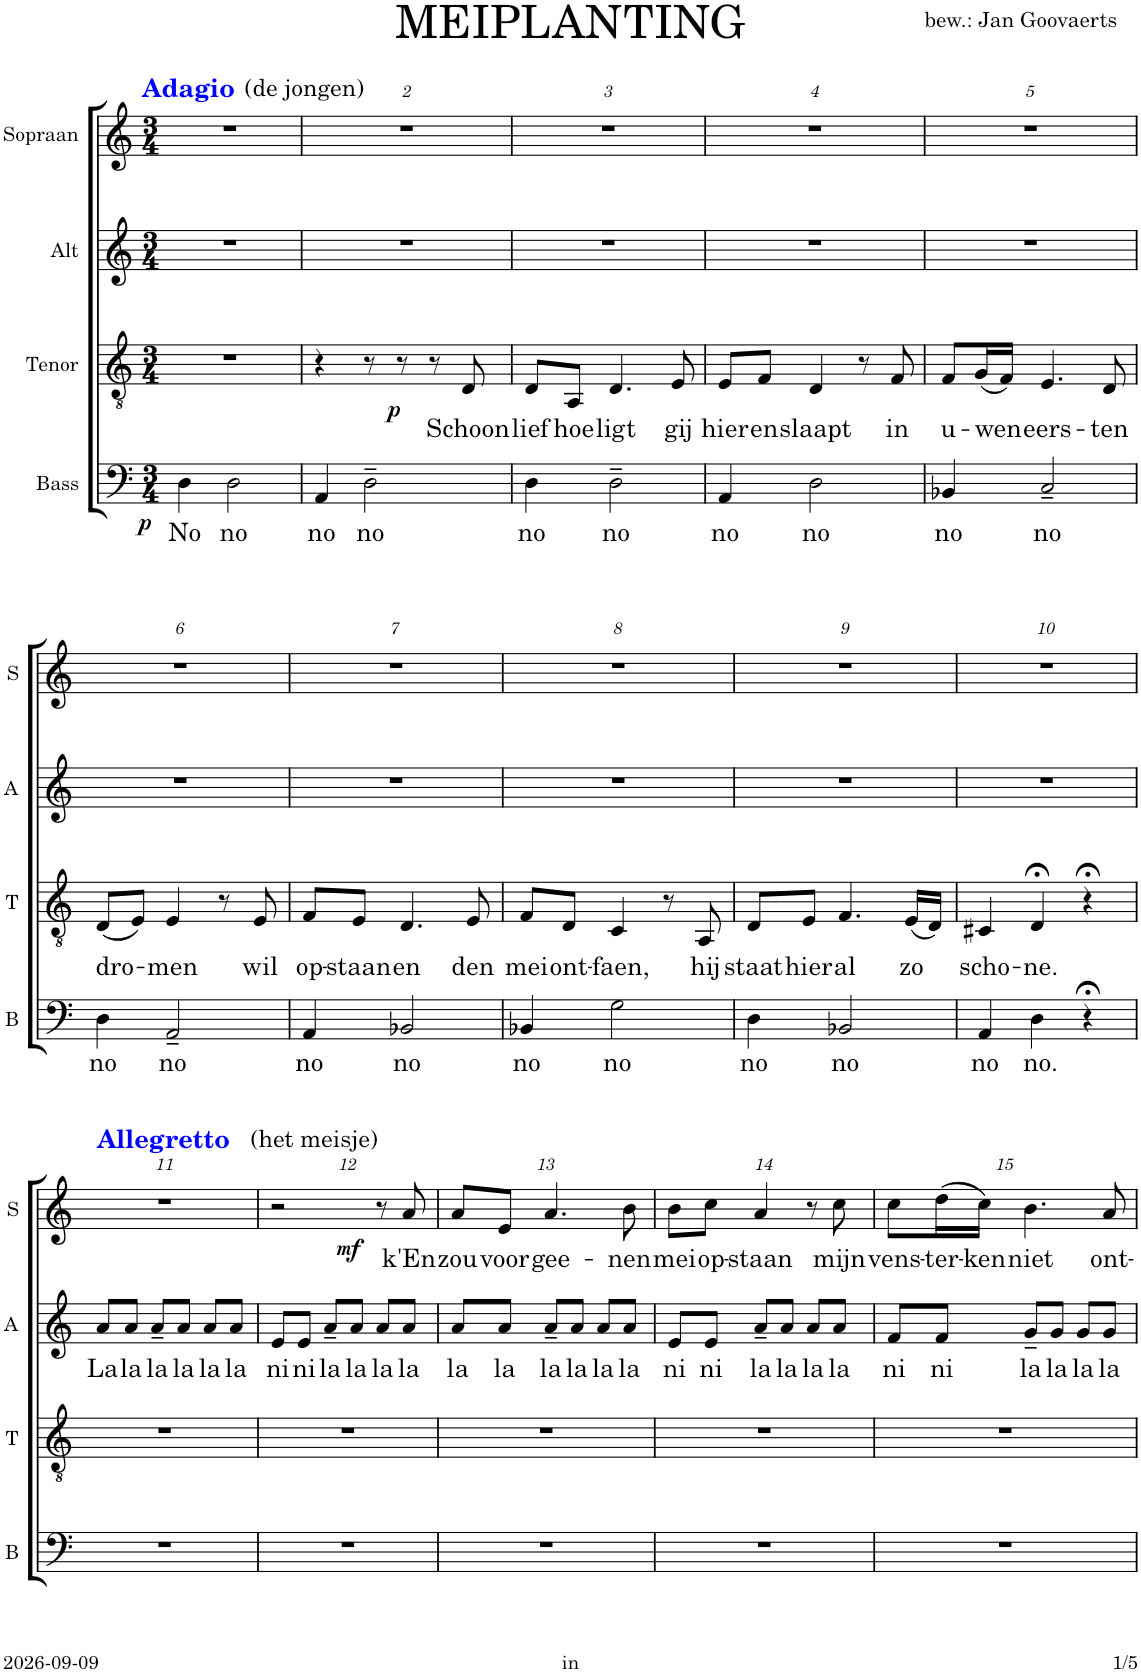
**kern	**text	**dynam	**kern	**text	**dynam	**kern	**text	**kern	**text	**dynam
*part4	*part4	*part4	*part3	*part3	*part3	*part2	*part2	*part1	*part1	*part1
*staff4	*staff4	*staff4	*staff3	*staff3	*staff3	*staff2	*staff2	*staff1	*staff1	*staff1
*I"Bass	*	*	*I"Tenor	*	*	*I"Alt	*	*I"Sopraan	*	*
*I'B	*	*	*I'T	*	*	*I'A	*	*I'S	*	*
*clefF4	*	*	*clefGv2	*	*	*clefG2	*	*clefG2	*	*
*k[]	*	*	*k[]	*	*	*k[]	*	*k[]	*	*
*M3/4	*	*	*M3/4	*	*	*M3/4	*	*M3/4	*	*
=1	=1	=1	=1	=1	=1	=1	=1	=1	=1	=1
!	!	!	!	!	!	!	!	!LO:TX:a:B:color=#0000FF:t=Adagio	!	!
!	!	!	!	!	!	!	!	!LO:TX:a:t=(de jongen)	!	!
!	!LO:LY:b	!LO:DY:b	!	!	!	!	!	!	!	!
4D\	No	p	2.r	.	.	2.r	.	2.r	.	.
!	!LO:LY:b	!	!	!	!	!	!	!	!	!
2D\	no	.	.	.	.	.	.	.	.	.
=2	=2	=2	=2	=2	=2	=2	=2	=2	=2	=2
!	!LO:LY:b	!	!	!	!	!	!	!	!	!
4AA/	no	.	4r	.	.	2.r	.	2.r	.	.
!	!LO:LY:b	!	!	!	!	!	!	!	!	!
2D~\	no	.	8r	.	.	.	.	.	.	.
.	.	.	8r	.	.	.	.	.	.	.
!	!	!	!	!	!LO:DY:b	!	!	!	!	!
.	.	.	8r	.	p	.	.	.	.	.
!	!	!	!	!LO:LY:b	!	!	!	!	!	!
.	.	.	8D/	Schoon	.	.	.	.	.	.
=3	=3	=3	=3	=3	=3	=3	=3	=3	=3	=3
!	!LO:LY:b	!	!	!LO:LY:b	!	!	!	!	!	!
4D\	no	.	8D/L	lief	.	2.r	.	2.r	.	.
!	!	!	!	!LO:LY:b	!	!	!	!	!	!
.	.	.	8AA/J	hoe	.	.	.	.	.	.
!	!LO:LY:b	!	!	!LO:LY:b	!	!	!	!	!	!
2D~\	no	.	4.D/	ligt	.	.	.	.	.	.
!	!	!	!	!LO:LY:b	!	!	!	!	!	!
.	.	.	8E/	gij	.	.	.	.	.	.
=4	=4	=4	=4	=4	=4	=4	=4	=4	=4	=4
!	!LO:LY:b	!	!	!LO:LY:b	!	!	!	!	!	!
4AA/	no	.	8E/L	hier	.	2.r	.	2.r	.	.
!	!	!	!	!LO:LY:b	!	!	!	!	!	!
.	.	.	8F/J	en	.	.	.	.	.	.
!	!LO:LY:b	!	!	!LO:LY:b	!	!	!	!	!	!
2D\	no	.	4D/	slaapt	.	.	.	.	.	.
.	.	.	8r	.	.	.	.	.	.	.
!	!	!	!	!LO:LY:b	!	!	!	!	!	!
.	.	.	8F/	in	.	.	.	.	.	.
=5	=5	=5	=5	=5	=5	=5	=5	=5	=5	=5
!	!LO:LY:b	!	!	!LO:LY:b	!	!	!	!	!	!
4BB-X/	no	.	8F/L	u-	.	2.r	.	2.r	.	.
!	!	!	!	!LO:LY:b	!	!	!	!	!	!
.	.	.	(16G/L	-wen	.	.	.	.	.	.
.	.	.	16F/JJ)	.	.	.	.	.	.	.
!	!LO:LY:b	!	!	!LO:LY:b	!	!	!	!	!	!
2C~/	no	.	4.E/	eers-	.	.	.	.	.	.
!	!	!	!	!LO:LY:b	!	!	!	!	!	!
.	.	.	8D/	-ten	.	.	.	.	.	.
!!LO:LB:g=z
=6	=6	=6	=6	=6	=6	=6	=6	=6	=6	=6
!	!LO:LY:b	!	!	!LO:LY:b	!	!	!	!	!	!
4D\	no	.	(8D/L	dro-	.	2.r	.	2.r	.	.
.	.	.	8E/J)	.	.	.	.	.	.	.
!	!LO:LY:b	!	!	!LO:LY:b	!	!	!	!	!	!
2AA~/	no	.	4E/	-men	.	.	.	.	.	.
.	.	.	8r	.	.	.	.	.	.	.
!	!	!	!	!LO:LY:b	!	!	!	!	!	!
.	.	.	8E/	wil	.	.	.	.	.	.
=7	=7	=7	=7	=7	=7	=7	=7	=7	=7	=7
!	!LO:LY:b	!	!	!LO:LY:b	!	!	!	!	!	!
4AA/	no	.	8F/L	op-	.	2.r	.	2.r	.	.
!	!	!	!	!LO:LY:b	!	!	!	!	!	!
.	.	.	8E/J	-staan	.	.	.	.	.	.
!	!LO:LY:b	!	!	!LO:LY:b	!	!	!	!	!	!
2BB-X/	no	.	4.D/	en	.	.	.	.	.	.
!	!	!	!	!LO:LY:b	!	!	!	!	!	!
.	.	.	8E/	den	.	.	.	.	.	.
=8	=8	=8	=8	=8	=8	=8	=8	=8	=8	=8
!	!LO:LY:b	!	!	!LO:LY:b	!	!	!	!	!	!
4BB-X/	no	.	8F/L	mei	.	2.r	.	2.r	.	.
!	!	!	!	!LO:LY:b	!	!	!	!	!	!
.	.	.	8D/J	ont-	.	.	.	.	.	.
!	!LO:LY:b	!	!	!LO:LY:b	!	!	!	!	!	!
2G\	no	.	4C/	-faen,	.	.	.	.	.	.
.	.	.	8r	.	.	.	.	.	.	.
!	!	!	!	!LO:LY:b	!	!	!	!	!	!
.	.	.	8AA/	hij	.	.	.	.	.	.
=9	=9	=9	=9	=9	=9	=9	=9	=9	=9	=9
!	!LO:LY:b	!	!	!LO:LY:b	!	!	!	!	!	!
4D\	no	.	8D/L	staat	.	2.r	.	2.r	.	.
!	!	!	!	!LO:LY:b	!	!	!	!	!	!
.	.	.	8E/J	hier	.	.	.	.	.	.
!	!LO:LY:b	!	!	!LO:LY:b	!	!	!	!	!	!
2BB-X/	no	.	4.F/	al	.	.	.	.	.	.
!	!	!	!	!LO:LY:b	!	!	!	!	!	!
.	.	.	(16E/LL	zo	.	.	.	.	.	.
.	.	.	16D/JJ)	.	.	.	.	.	.	.
=10	=10	=10	=10	=10	=10	=10	=10	=10	=10	=10
!	!LO:LY:b	!	!	!LO:LY:b	!	!	!	!	!	!
4AA/	no	.	4C#X/	scho-	.	2.r	.	2.r	.	.
!	!LO:LY:b	!	!	!LO:LY:b	!	!	!	!	!	!
4D\	no.	.	4D;</	-ne.	.	.	.	.	.	.
4r;<	.	.	4r;<	.	.	.	.	.	.	.
!!LO:LB:g=z
=11	=11	=11	=11	=11	=11	=11	=11	=11	=11	=11
!	!	!	!	!	!	!	!	!LO:TX:a:B:color=#0000FF:t=Allegretto	!	!
!	!	!	!	!	!	!	!	!LO:TX:a:t=(het meisje)	!	!
!	!	!	!	!	!	!	!LO:LY:b	!	!	!
2.r	.	.	2.r	.	.	8a/L	La	2.r	.	.
!	!	!	!	!	!	!	!LO:LY:b	!	!	!
.	.	.	.	.	.	8a/J	la	.	.	.
!	!	!	!	!	!	!	!LO:LY:b	!	!	!
.	.	.	.	.	.	8a~/L	la	.	.	.
!	!	!	!	!	!	!	!LO:LY:b	!	!	!
.	.	.	.	.	.	8a/J	la	.	.	.
!	!	!	!	!	!	!	!LO:LY:b	!	!	!
.	.	.	.	.	.	8a/L	la	.	.	.
!	!	!	!	!	!	!	!LO:LY:b	!	!	!
.	.	.	.	.	.	8a/J	la	.	.	.
=12	=12	=12	=12	=12	=12	=12	=12	=12	=12	=12
!	!	!	!	!	!	!	!LO:LY:b	!	!	!
2.r	.	.	2.r	.	.	8e/L	ni	2r	.	.
!	!	!	!	!	!	!	!LO:LY:b	!	!	!
.	.	.	.	.	.	8e/J	ni	.	.	.
!	!	!	!	!	!	!	!LO:LY:b	!	!	!
.	.	.	.	.	.	8a~/L	la	.	.	.
!	!	!	!	!	!	!	!LO:LY:b	!	!	!
.	.	.	.	.	.	8a/J	la	.	.	.
!	!	!	!	!	!	!	!LO:LY:b	!	!	!LO:DY:b
.	.	.	.	.	.	8a/L	la	8r	.	mf
!	!	!	!	!	!	!	!LO:LY:b	!	!LO:LY:b	!
.	.	.	.	.	.	8a/J	la	8a/	k'En	.
=13	=13	=13	=13	=13	=13	=13	=13	=13	=13	=13
!	!	!	!	!	!	!	!LO:LY:b	!	!LO:LY:b	!
2.r	.	.	2.r	.	.	8a/L	la	8a/L	zou	.
!	!	!	!	!	!	!	!LO:LY:b	!	!LO:LY:b	!
.	.	.	.	.	.	8a/J	la	8e/J	voor	.
!	!	!	!	!	!	!	!LO:LY:b	!	!LO:LY:b	!
.	.	.	.	.	.	8a~/L	la	4.a/	gee-	.
!	!	!	!	!	!	!	!LO:LY:b	!	!	!
.	.	.	.	.	.	8a/J	la	.	.	.
!	!	!	!	!	!	!	!LO:LY:b	!	!	!
.	.	.	.	.	.	8a/L	la	.	.	.
!	!	!	!	!	!	!	!LO:LY:b	!	!LO:LY:b	!
.	.	.	.	.	.	8a/J	la	8b\	-nen	.
=14	=14	=14	=14	=14	=14	=14	=14	=14	=14	=14
!	!	!	!	!	!	!	!LO:LY:b	!	!LO:LY:b	!
2.r	.	.	2.r	.	.	8e/L	ni	8b\L	mei	.
!	!	!	!	!	!	!	!LO:LY:b	!	!LO:LY:b	!
.	.	.	.	.	.	8e/J	ni	8cc\J	op-	.
!	!	!	!	!	!	!	!LO:LY:b	!	!LO:LY:b	!
.	.	.	.	.	.	8a~/L	la	4a/	-staan	.
!	!	!	!	!	!	!	!LO:LY:b	!	!	!
.	.	.	.	.	.	8a/J	la	.	.	.
!	!	!	!	!	!	!	!LO:LY:b	!	!	!
.	.	.	.	.	.	8a/L	la	8r	.	.
!	!	!	!	!	!	!	!LO:LY:b	!	!LO:LY:b	!
.	.	.	.	.	.	8a/J	la	8cc\	mijn	.
=15	=15	=15	=15	=15	=15	=15	=15	=15	=15	=15
!	!	!	!	!	!	!	!LO:LY:b	!	!LO:LY:b	!
2.r	.	.	2.r	.	.	8f/L	ni	8cc\L	vens-	.
!	!	!	!	!	!	!	!LO:LY:b	!	!LO:LY:b	!
.	.	.	.	.	.	8f/J	ni	(16dd\L	-ter-	.
!	!	!	!	!	!	!	!	!	!LO:LY:b	!
.	.	.	.	.	.	.	.	16cc\JJ)	-ken	.
!	!	!	!	!	!	!	!LO:LY:b	!	!LO:LY:b	!
.	.	.	.	.	.	8g~/L	la	4.b\	niet	.
!	!	!	!	!	!	!	!LO:LY:b	!	!	!
.	.	.	.	.	.	8g/J	la	.	.	.
!	!	!	!	!	!	!	!LO:LY:b	!	!	!
.	.	.	.	.	.	8g/L	la	.	.	.
!	!	!	!	!	!	!	!LO:LY:b	!	!LO:LY:b	!
.	.	.	.	.	.	8g/J	la	8a/	ont-	.
=	=	=	=	=	=	=	=	=	=	=
*-	*-	*-	*-	*-	*-	*-	*-	*-	*-	*-
